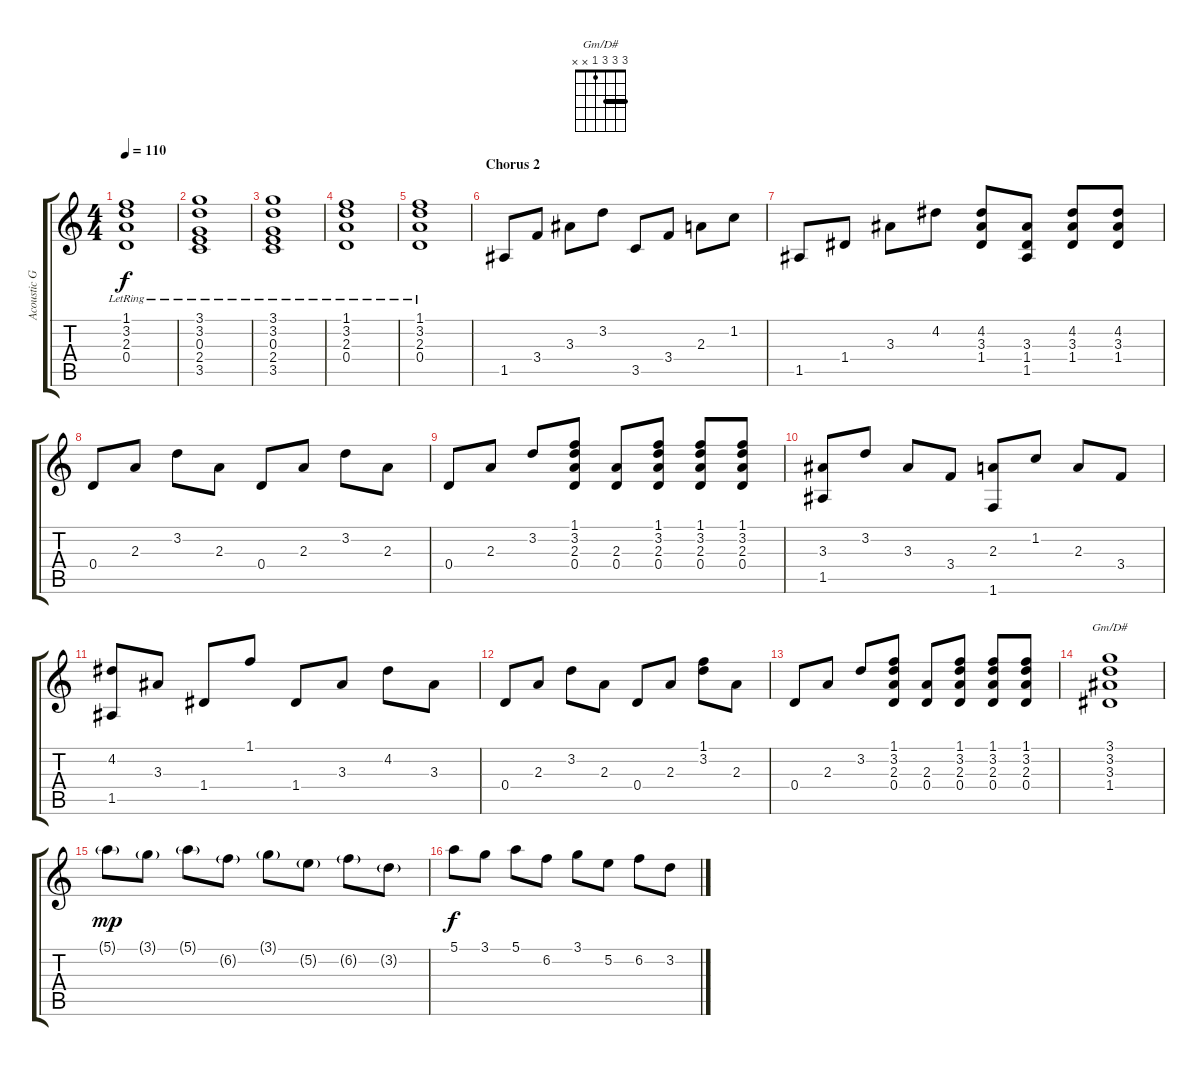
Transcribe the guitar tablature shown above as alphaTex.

\track ("Acoustic Guitar" "Acoustic G") {instrument acousticguitarsteel}
\staff {score tabs}
\tuning (E4 B3 G3 D3 A2 E2) {hide}
\chord ("Gm/D#" 3 3 3 1 x x) {barre 3}
\ts (4 4)
\tempo 110
\clef g2
\ks c
(1.1{lr} 3.2{lr} 2.3{lr} 0.4{lr}).1{dy f} |
(3.1{lr} 3.2{lr} 0.3{lr} 2.4{lr} 3.5{lr}).1 |
(3.1{lr} 3.2{lr} 0.3{lr} 2.4{lr} 3.5{lr}).1 |
(1.1{lr} 3.2{lr} 2.3{lr} 0.4{lr}).1 |
(1.1{lr} 3.2{lr} 2.3{lr} 0.4{lr}).1 |
\section ("" "Chorus 2")
1.5.8 3.4.8 3.3.8 3.2.8 3.5.8 3.4.8 2.3.8 1.2.8 |
1.5.8 1.4.8 3.3.8 4.2.8 (4.2 3.3 1.4).8 (3.3 1.4 1.5).8 (4.2 3.3 1.4).8 (4.2 3.3 1.4).8 |
0.4.8 2.3.8 3.2.8 2.3.8 0.4.8 2.3.8 3.2.8 2.3.8 |
0.4.8 2.3.8 3.2.8 (1.1 3.2 2.3 0.4).8 (2.3 0.4).8 (1.1 3.2 2.3 0.4).8 (1.1 3.2 2.3 0.4).8 (1.1 3.2 2.3 0.4).8 |
(3.3 1.5).8 3.2.8 3.3.8 3.4.8 (2.3 1.6).8 1.2.8 2.3.8 3.4.8 |
(4.2 1.5).8 3.3.8 1.4.8 1.1.8 1.4.8 3.3.8 4.2.8 3.3.8 |
0.4.8 2.3.8 3.2.8 2.3.8 0.4.8 2.3.8 (1.1 3.2).8 2.3.8 |
0.4.8 2.3.8 3.2.8 (1.1 3.2 2.3 0.4).8 (2.3 0.4).8 (1.1 3.2 2.3 0.4).8 (1.1 3.2 2.3 0.4).8 (1.1 3.2 2.3 0.4).8 |
(3.1 3.2 3.3 1.4).1{ch "Gm/D#"} |
5.1{g}.8{dy mp} 3.1{g}.8 5.1{g}.8 6.2{g}.8 3.1{g}.8 5.2{g}.8 6.2{g}.8 3.2{g}.8 |
5.1.8{dy f} 3.1.8 5.1.8 6.2.8 3.1.8 5.2.8 6.2.8 3.2.8
